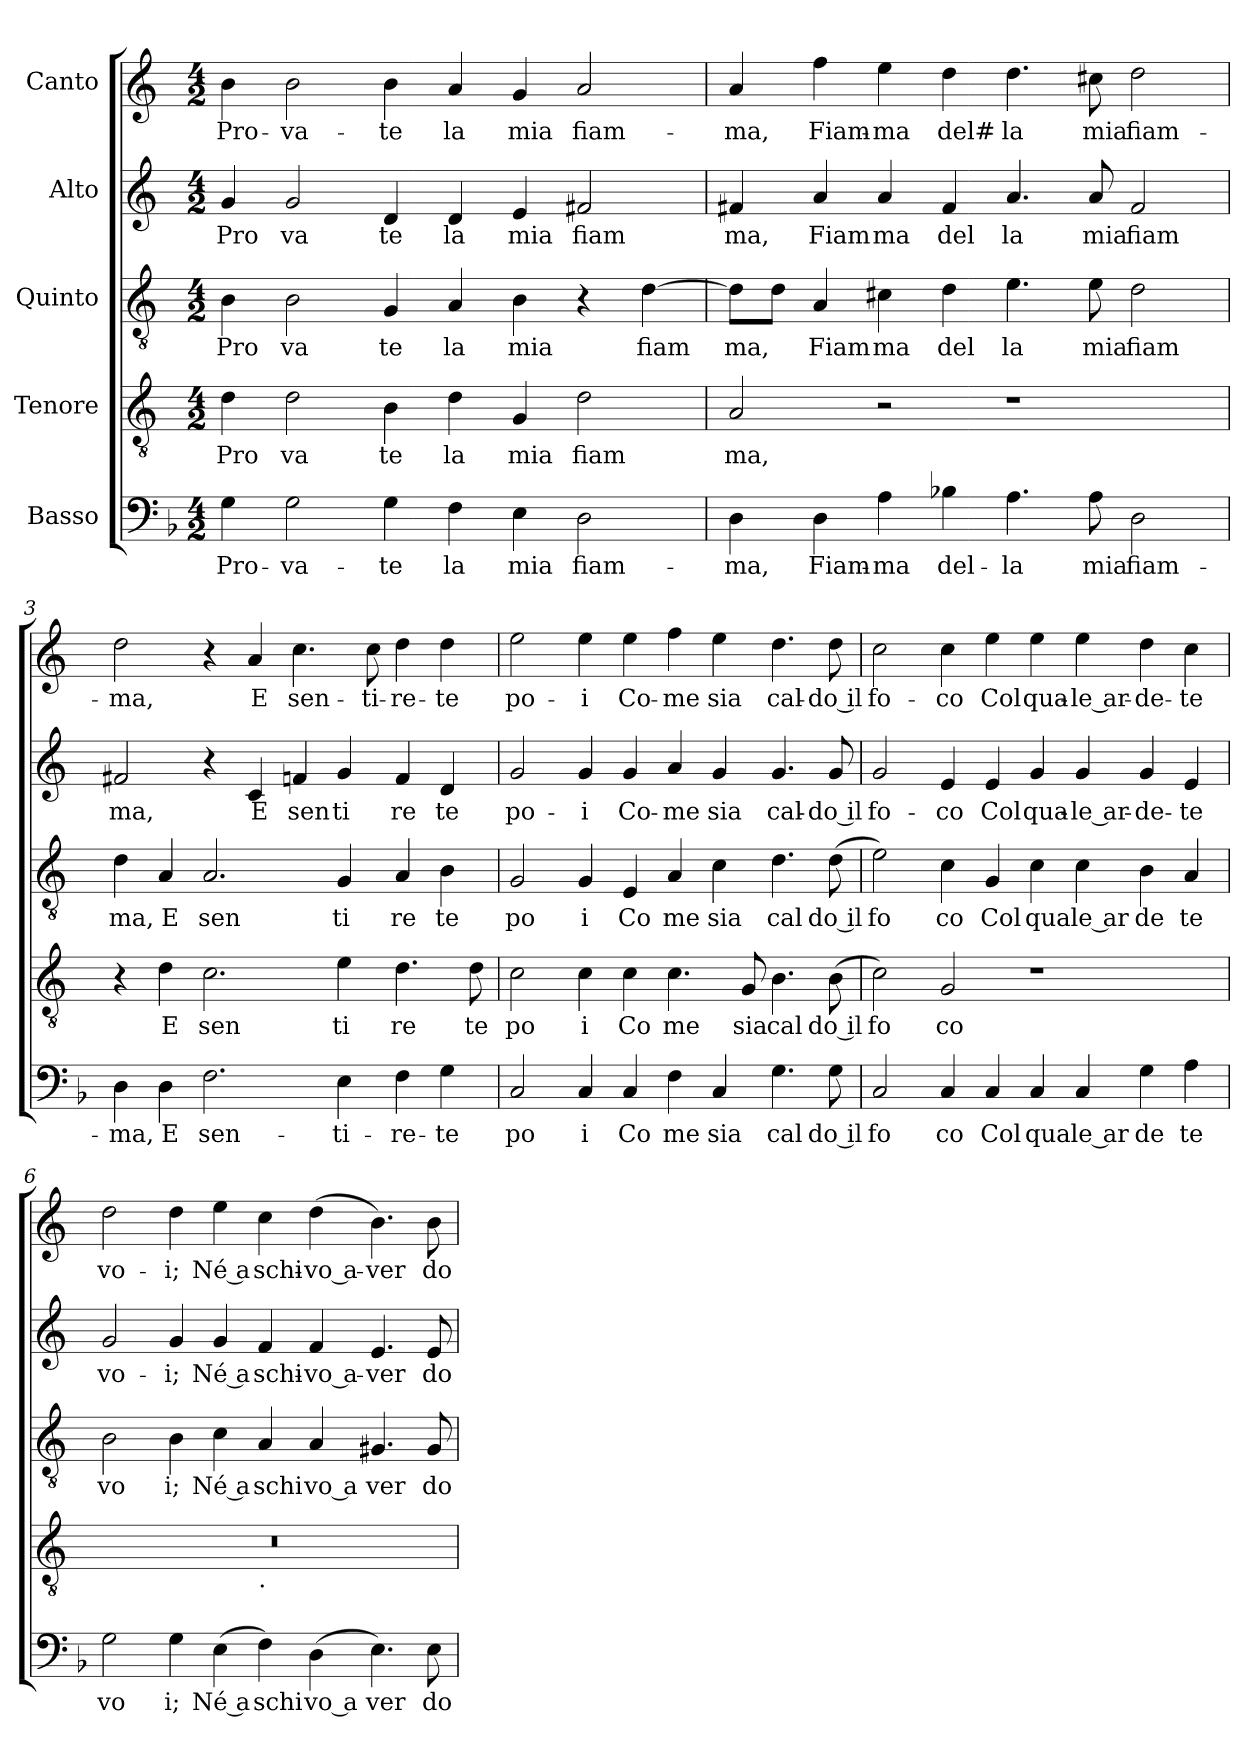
**kern	**text	**kern	**text	**kern	**text	**kern	**text	**kern	**text
*part5	*part5	*part4	*part4	*part3	*part3	*part2	*part2	*part1	*part1
*staff5	*staff5	*staff4	*staff4	*staff3	*staff3	*staff2	*staff2	*staff1	*staff1
*I"Basso	*	*I"Tenore	*	*I"Quinto	*	*I"Alto	*	*I"Canto	*
*clefF4	*	*clefGv2	*	*clefGv2	*	*clefG2	*	*clefG2	*
*	*	*ITrd-3c-5	*	*ITrd-3c-5	*	*ITrd-3c-5	*	*ITrd-3c-5	*
*k[b-]	*	*k[b-]	*	*k[b-]	*	*k[b-]	*	*k[b-]	*
*F:	*	*F:	*	*F:	*	*F:	*	*F:	*
*M4/2	*	*M4/2	*	*M4/2	*	*M4/2	*	*M4/2	*
=1	=1	=1	=1	=1	=1	=1	=1	=1	=1
!	!LO:LY:b	!	!LO:LY:b	!	!LO:LY:b	!	!LO:LY:b	!	!LO:LY:b
4G\	Pro-	4g\	Pro	4e\	Pro	4cc/	Pro	4ee\	Pro-
!	!LO:LY:b	!	!LO:LY:b	!	!LO:LY:b	!	!LO:LY:b	!	!LO:LY:b
2G\	-va-	2g\	va	2e\	va	2cc/	va	2ee\	-va-
!	!LO:LY:b	!	!LO:LY:b	!	!LO:LY:b	!	!LO:LY:b	!	!LO:LY:b
4G\	-te	4e\	te	4c/	te	4g/	te	4ee\	-te
!	!LO:LY:b	!	!LO:LY:b	!	!LO:LY:b	!	!LO:LY:b	!	!LO:LY:b
4F\	la	4g\	la	4d/	la	4g/	la	4dd/	la
!	!LO:LY:b	!	!LO:LY:b	!	!LO:LY:b	!	!LO:LY:b	!	!LO:LY:b
4E\	mia	4c/	mia	4e\	mia	4a/	mia	4cc/	mia
!	!LO:LY:b	!	!LO:LY:b	!	!	!	!LO:LY:b	!	!LO:LY:b
2D\	fiam-	2g\	fiam	4r	.	2bn/	fiam	2dd/	fiam-
!	!	!	!	!	!LO:LY:b	!	!	!	!
.	.	.	.	[>4g\	fiam	.	.	.	.
=2	=2	=2	=2	=2	=2	=2	=2	=2	=2
!	!LO:LY:b	!	!LO:LY:b	!	!LO:LY:b	!	!LO:LY:b	!	!LO:LY:b
4D\	-ma,	2d/	ma,	8g\L]	ma,	4bn/	ma,	4dd/	-ma,
.	.	.	.	8g\J	.	.	.	.	.
!	!LO:LY:b	!	!	!	!LO:LY:b	!	!LO:LY:b	!	!LO:LY:b
4D\	Fiam-	.	.	4d/	Fiam	4dd/	Fiam	4bb-\	Fiam-
!	!LO:LY:b	!	!	!	!LO:LY:b	!	!LO:LY:b	!	!LO:LY:b
4A\	-ma	2r	.	4f#X\	ma	4dd/	ma	4aa\	-ma
!	!LO:LY:b	!	!	!	!LO:LY:b	!	!LO:LY:b	!	!LO:LY:b:rj
4B-X\	del-	.	.	4g\	del	4b/	del	4gg\	del#-
!	!LO:LY:b	!	!	!	!LO:LY:b	!	!LO:LY:b	!	!LO:LY:b
4.A\	-la	1r	.	4.a\	la	4.dd/	la	4.gg\	-la
!	!LO:LY:b	!	!	!	!LO:LY:b	!	!LO:LY:b	!	!LO:LY:b
8A\	mia	.	.	8a\	mia	8dd/	mia	8ff#X\	mia
!	!LO:LY:b	!	!	!	!LO:LY:b	!	!LO:LY:b	!	!LO:LY:b
2D\	fiam-	.	.	2g\	fiam	2b/	fiam	2gg\	fiam-
=3	=3	=3	=3	=3	=3	=3	=3	=3	=3
!	!LO:LY:b	!	!	!	!LO:LY:b	!	!LO:LY:b	!	!LO:LY:b
4D\	-ma,	4r	.	4g\	ma,	2bn/	ma,	2gg\	-ma,
!	!LO:LY:b	!	!LO:LY:b	!	!LO:LY:b	!	!	!	!
4D\	E	4g\	E	4d/	E	.	.	.	.
!	!LO:LY:b	!	!LO:LY:b	!	!LO:LY:b	!	!	!	!
2.F\	sen-	2.f\	sen	2.d/	sen	4r	.	4r	.
!	!	!	!	!	!	!	!LO:LY:b	!	!LO:LY:b
.	.	.	.	.	.	4f/	E	4dd/	E
!	!	!	!	!	!	!	!LO:LY:b	!	!LO:LY:b
.	.	.	.	.	.	4b-X/	sen	4.ff\	sen-
!	!LO:LY:b	!	!LO:LY:b	!	!LO:LY:b	!	!LO:LY:b	!	!
4E\	-ti-	4a\	ti	4c/	ti	4cc/	ti	.	.
!	!	!	!	!	!	!	!	!	!LO:LY:b
.	.	.	.	.	.	.	.	8ff\	-ti-
!	!LO:LY:b	!	!LO:LY:b	!	!LO:LY:b	!	!LO:LY:b	!	!LO:LY:b
4F\	-re-	4.g\	re	4d/	re	4b-/	re	4gg\	-re-
!	!LO:LY:b	!	!	!	!LO:LY:b	!	!LO:LY:b	!	!LO:LY:b
4G\	-te	.	.	4e\	te	4g/	te	4gg\	-te
!	!	!	!LO:LY:b	!	!	!	!	!	!
.	.	8g\	te	.	.	.	.	.	.
!!LO:LB:g=z
=4	=4	=4	=4	=4	=4	=4	=4	=4	=4
!	!LO:LY:b	!	!LO:LY:b	!	!LO:LY:b	!	!LO:LY:b	!	!LO:LY:b
2C/	po	2f\	po	2c/	po	2cc/	po-	2aa\	po-
!	!LO:LY:b	!	!LO:LY:b	!	!LO:LY:b	!	!LO:LY:b	!	!LO:LY:b
4C/	i	4f\	i	4c/	i	4cc/	-i	4aa\	-i
!	!LO:LY:b	!	!LO:LY:b	!	!LO:LY:b	!	!LO:LY:b	!	!LO:LY:b
4C/	Co	4f\	Co	4A/	Co	4cc/	Co-	4aa\	Co-
!	!LO:LY:b	!	!LO:LY:b	!	!LO:LY:b	!	!LO:LY:b	!	!LO:LY:b
4F\	me	4.f\	me	4d/	me	4dd/	-me	4bb-\	-me
!	!LO:LY:b	!	!	!	!LO:LY:b	!	!LO:LY:b	!	!LO:LY:b
4C/	sia	.	.	4f\	sia	4cc/	sia	4aa\	sia
!	!	!	!LO:LY:b	!	!	!	!	!	!
.	.	8c/	sia	.	.	.	.	.	.
!	!LO:LY:b	!	!LO:LY:b	!	!LO:LY:b	!	!LO:LY:b	!	!LO:LY:b
4.G\	cal	4.e\	cal	4.g\	cal	4.cc/	cal-	4.gg\	cal-
!	!LO:LY:b:rj	!	!LO:LY:b:rj	!	!LO:LY:b:rj	!	!LO:LY:b:rj	!	!LO:LY:b:rj
8G\	do il	(<8e\	do il	(<8g\	do il	8cc/	-do il	8gg\	-do il
=5	=5	=5	=5	=5	=5	=5	=5	=5	=5
!	!LO:LY:b	!	!LO:LY:b	!	!LO:LY:b	!	!LO:LY:b	!	!LO:LY:b
2C/	fo	2f\)	fo	2a\)	fo	2cc/	fo-	2ff\	fo-
!	!LO:LY:b	!	!LO:LY:b	!	!LO:LY:b	!	!LO:LY:b	!	!LO:LY:b
4C/	co	2c/	co	4f\	co	4a/	-co	4ff\	-co
!	!LO:LY:b	!	!	!	!LO:LY:b	!	!LO:LY:b	!	!LO:LY:b
4C/	Col	.	.	4c/	Col	4a/	Col	4aa\	Col
!	!LO:LY:b	!	!	!	!LO:LY:b	!	!LO:LY:b	!	!LO:LY:b
4C/	qua	1r	.	4f\	qua	4cc/	qua-	4aa\	qua-
!	!LO:LY:b:rj	!	!	!	!LO:LY:b:rj	!	!LO:LY:b:rj	!	!LO:LY:b:rj
4C/	le ar	.	.	4f\	le ar	4cc/	-le ar-	4aa\	-le ar-
!	!LO:LY:b	!	!	!	!LO:LY:b	!	!LO:LY:b	!	!LO:LY:b
4G\	de	.	.	4e\	de	4cc/	-de-	4gg\	-de-
!	!LO:LY:b	!	!	!	!LO:LY:b	!	!LO:LY:b	!	!LO:LY:b
4A\	te	.	.	4d/	te	4a/	-te	4ff\	-te
=6	=6	=6	=6	=6	=6	=6	=6	=6	=6
!	!LO:LY:b	!	!	!	!LO:LY:b	!	!LO:LY:b	!	!LO:LY:b
*	*	*^	*	*	*	*	*	*	*
2G\	vo	0r	1ryy	.	2e\	vo	2cc/	vo-	2gg\	vo-
!	!LO:LY:b	!	!	!	!	!LO:LY:b	!	!LO:LY:b	!	!LO:LY:b
4G\	i;	.	.	.	4e\	i;	4cc/	-i;	4gg\	-i;
!	!LO:LY:b:rj	!	!	!	!	!LO:LY:b:rj	!	!LO:LY:b:rj	!	!LO:LY:b:rj
(<4E\	Né a	.	.	.	4f\	Né a	4cc/	Né a	4aa\	Né a
!	!	!	!LO:TX:b:t=.	!	!	!	!	!	!	!
!	!LO:LY:b	!	!	!	!	!LO:LY:b	!	!LO:LY:b	!	!LO:LY:b
4F\)	schi	.	1ryy	.	4d/	schi	4b-/	schi-	4ff\	schi-
!	!LO:LY:b:rj	!	!	!	!	!LO:LY:b:rj	!	!LO:LY:b:rj	!	!LO:LY:b:rj
(<4D\	vo a	.	.	.	4d/	vo a	4b-/	-vo a-	(<4gg\	-vo a-
!	!LO:LY:b	!	!	!	!	!LO:LY:b	!	!LO:LY:b	!	!LO:LY:b
4.E\)	ver	.	.	.	4.c#X/	ver	4.a/	-ver	4.ee\)	-ver
!	!LO:LY:b	!	!	!	!	!LO:LY:b	!	!LO:LY:b	!	!LO:LY:b
8E\	do	.	.	.	8c#/	do	8a/	do-	8ee\	do-
*	*	*v	*v	*	*	*	*	*	*	*
=	=	=	=	=	=	=	=	=	=
*-	*-	*-	*-	*-	*-	*-	*-	*-	*-
